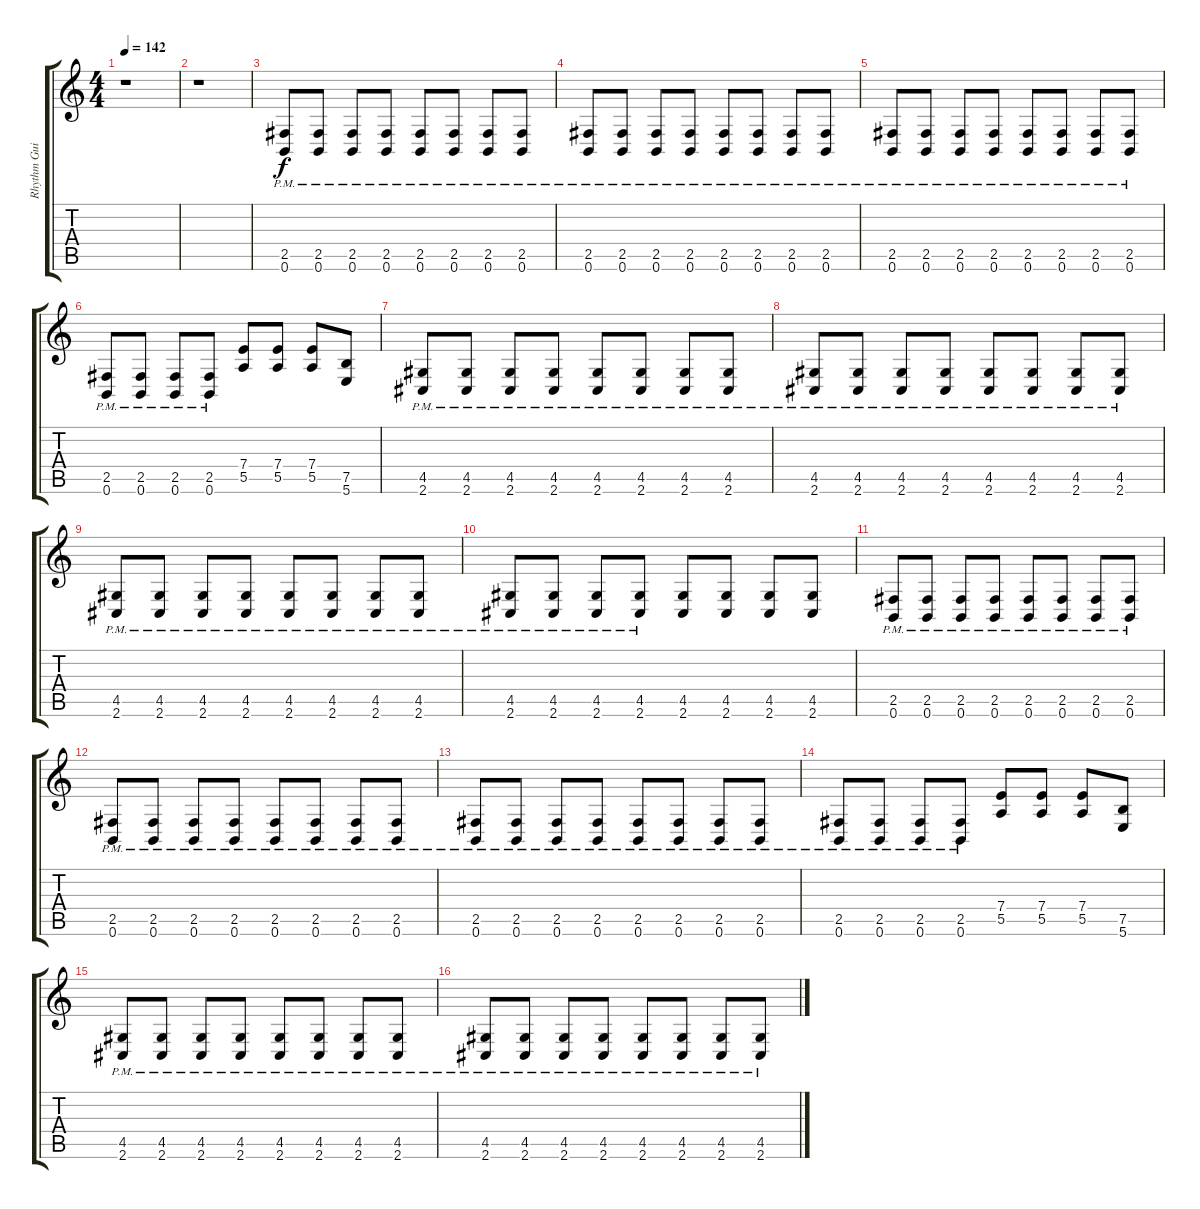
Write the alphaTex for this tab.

\track ("Rhythm Guitar Right" "Rhythm Gui") {instrument overdrivenguitar}
\staff {score tabs}
\tuning (B3 Gb3 D3 A2 E2 B1) {hide}
\ts (4 4)
\tempo 142
\clef g2
\ks c
r.1{dy f volume 10} |
r.1 |
(2.5{pm} 0.6{pm}).8 (2.5{pm} 0.6{pm}).8 (2.5{pm} 0.6{pm}).8 (2.5{pm} 0.6{pm}).8 (2.5{pm} 0.6{pm}).8 (2.5{pm} 0.6{pm}).8 (2.5{pm} 0.6{pm}).8 (2.5{pm} 0.6{pm}).8 |
(2.5{pm} 0.6{pm}).8 (2.5{pm} 0.6{pm}).8 (2.5{pm} 0.6{pm}).8 (2.5{pm} 0.6{pm}).8 (2.5{pm} 0.6{pm}).8 (2.5{pm} 0.6{pm}).8 (2.5{pm} 0.6{pm}).8 (2.5{pm} 0.6{pm}).8 |
(2.5{pm} 0.6{pm}).8 (2.5{pm} 0.6{pm}).8 (2.5{pm} 0.6{pm}).8 (2.5{pm} 0.6{pm}).8 (2.5{pm} 0.6{pm}).8 (2.5{pm} 0.6{pm}).8 (2.5{pm} 0.6{pm}).8 (2.5{pm} 0.6{pm}).8 |
(2.5{pm} 0.6{pm}).8 (2.5{pm} 0.6{pm}).8 (2.5{pm} 0.6{pm}).8 (2.5{pm} 0.6{pm}).8 (7.4 5.5).8 (7.4 5.5).8 (7.4 5.5).8 (7.5 5.6).8 |
(4.5{pm} 2.6{pm}).8 (4.5{pm} 2.6{pm}).8 (4.5{pm} 2.6{pm}).8 (4.5{pm} 2.6{pm}).8 (4.5{pm} 2.6{pm}).8 (4.5{pm} 2.6{pm}).8 (4.5{pm} 2.6{pm}).8 (4.5{pm} 2.6{pm}).8 |
(4.5{pm} 2.6{pm}).8 (4.5{pm} 2.6{pm}).8 (4.5{pm} 2.6{pm}).8 (4.5{pm} 2.6{pm}).8 (4.5{pm} 2.6{pm}).8 (4.5{pm} 2.6{pm}).8 (4.5{pm} 2.6{pm}).8 (4.5{pm} 2.6{pm}).8 |
(4.5{pm} 2.6{pm}).8 (4.5{pm} 2.6{pm}).8 (4.5{pm} 2.6{pm}).8 (4.5{pm} 2.6{pm}).8 (4.5{pm} 2.6{pm}).8 (4.5{pm} 2.6{pm}).8 (4.5{pm} 2.6{pm}).8 (4.5{pm} 2.6{pm}).8 |
(4.5{pm} 2.6{pm}).8 (4.5{pm} 2.6{pm}).8 (4.5{pm} 2.6{pm}).8 (4.5{pm} 2.6{pm}).8 (4.5 2.6).8 (4.5 2.6).8 (4.5 2.6).8 (4.5 2.6).8 |
(2.5{pm} 0.6{pm}).8 (2.5{pm} 0.6{pm}).8 (2.5{pm} 0.6{pm}).8 (2.5{pm} 0.6{pm}).8 (2.5{pm} 0.6{pm}).8 (2.5{pm} 0.6{pm}).8 (2.5{pm} 0.6{pm}).8 (2.5{pm} 0.6{pm}).8 |
(2.5{pm} 0.6{pm}).8 (2.5{pm} 0.6{pm}).8 (2.5{pm} 0.6{pm}).8 (2.5{pm} 0.6{pm}).8 (2.5{pm} 0.6{pm}).8 (2.5{pm} 0.6{pm}).8 (2.5{pm} 0.6{pm}).8 (2.5{pm} 0.6{pm}).8 |
(2.5{pm} 0.6{pm}).8 (2.5{pm} 0.6{pm}).8 (2.5{pm} 0.6{pm}).8 (2.5{pm} 0.6{pm}).8 (2.5{pm} 0.6{pm}).8 (2.5{pm} 0.6{pm}).8 (2.5{pm} 0.6{pm}).8 (2.5{pm} 0.6{pm}).8 |
(2.5{pm} 0.6{pm}).8 (2.5{pm} 0.6{pm}).8 (2.5{pm} 0.6{pm}).8 (2.5{pm} 0.6{pm}).8 (7.4 5.5).8 (7.4 5.5).8 (7.4 5.5).8 (7.5 5.6).8 |
(4.5{pm} 2.6{pm}).8 (4.5{pm} 2.6{pm}).8 (4.5{pm} 2.6{pm}).8 (4.5{pm} 2.6{pm}).8 (4.5{pm} 2.6{pm}).8 (4.5{pm} 2.6{pm}).8 (4.5{pm} 2.6{pm}).8 (4.5{pm} 2.6{pm}).8 |
(4.5{pm} 2.6{pm}).8 (4.5{pm} 2.6{pm}).8 (4.5{pm} 2.6{pm}).8 (4.5{pm} 2.6{pm}).8 (4.5{pm} 2.6{pm}).8 (4.5{pm} 2.6{pm}).8 (4.5{pm} 2.6{pm}).8 (4.5{pm} 2.6{pm}).8
